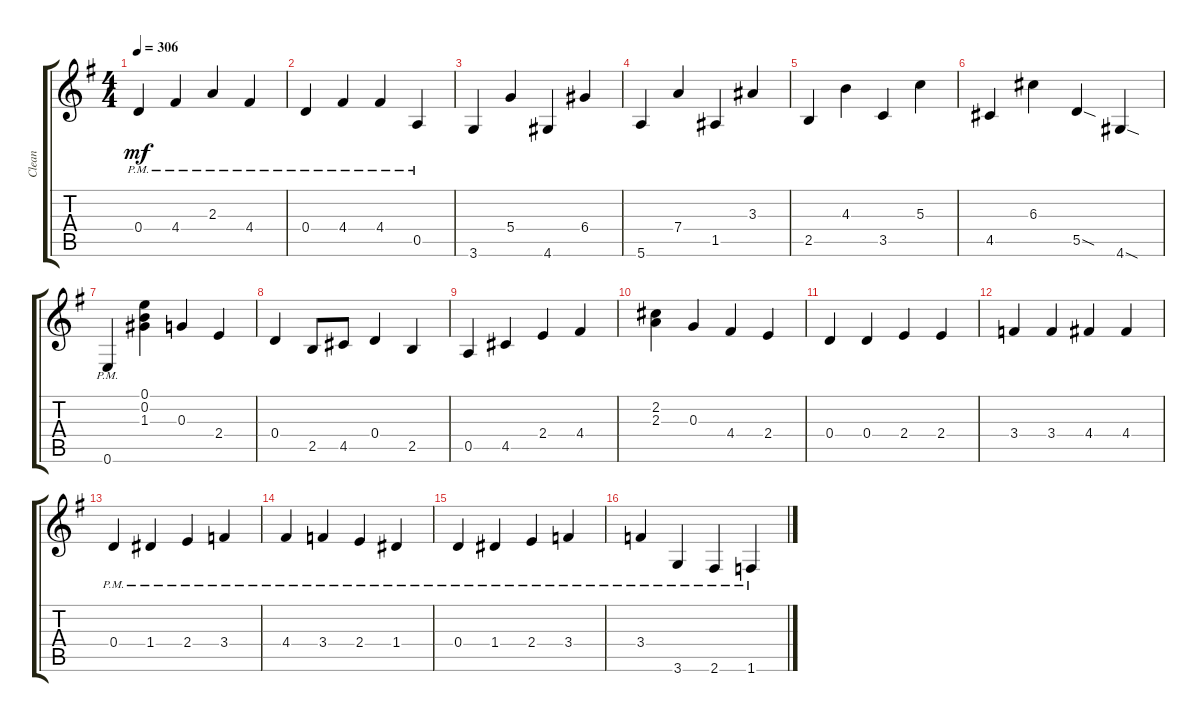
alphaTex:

\track ("Clean" "Clean") {instrument electricguitarclean}
\staff {score tabs}
\tuning (E4 B3 G3 D3 A2 E2) {hide}
\ts (4 4)
\tempo 306
\clef g2
\ks g
0.4{pm}.4{dy mf} 4.4{pm}.4 2.3{pm}.4 4.4{pm}.4 |
0.4{pm}.4 4.4{pm}.4 4.4{pm}.4 0.5{pm}.4 |
3.6.4 5.4.4 4.6.4 6.4.4 |
5.6.4 7.4.4 1.5.4 3.3.4 |
2.5.4 4.3.4 3.5.4 5.3.4 |
4.5.4 6.3.4 5.5{sod}.4 4.6{sod}.4 |
0.6{pm}.4 (0.1 0.2 1.3).4 0.3.4 2.4.4 |
0.4.4 2.5.8 4.5.8 0.4.4 2.5.4 |
0.5.4 4.5.4 2.4.4 4.4.4 |
(2.2 2.3).4 0.3.4 4.4.4 2.4.4 |
0.4.4 0.4.4 2.4.4 2.4.4 |
3.4.4 3.4.4 4.4.4 4.4.4 |
0.4{pm}.4 1.4{pm}.4 2.4{pm}.4 3.4{pm}.4 |
4.4{pm}.4 3.4{pm}.4 2.4{pm}.4 1.4{pm}.4 |
0.4{pm}.4 1.4{pm}.4 2.4{pm}.4 3.4{pm}.4 |
3.4{pm}.4 3.6{pm}.4 2.6{pm}.4 1.6{pm}.4
